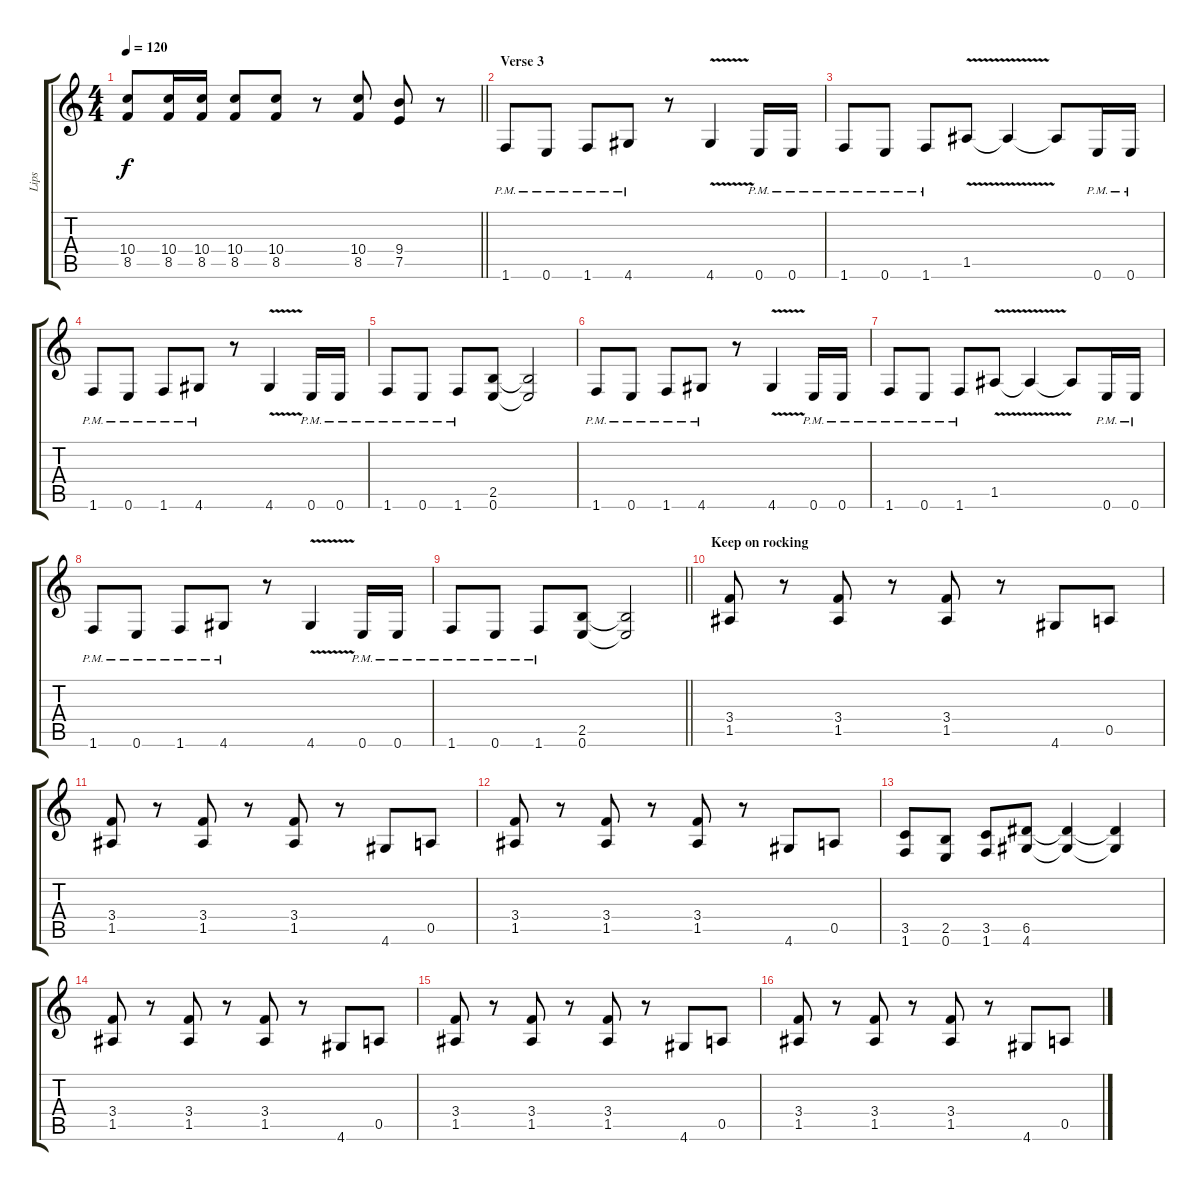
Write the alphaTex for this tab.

\track ("Lips" "Lips") {instrument distortionguitar}
\staff {score tabs}
\tuning (E4 B3 G3 D3 A2 E2) {hide}
\ts (4 4)
\tempo 120
\clef g2
\barLineRight lightlight
\ks c
(10.4 8.5).8{dy f} (10.4 8.5).16 (10.4 8.5).16 (10.4 8.5).8 (10.4 8.5).8 r.8 (10.4 8.5).8 (9.4 7.5).8 r.8 |
\section ("" "Verse 3")
1.6{pm}.8 0.6{pm}.8 1.6{pm}.8 4.6{pm}.8 r.8 4.6{v}.4 0.6{pm}.16 0.6{pm}.16 |
1.6{pm}.8 0.6{pm}.8 1.6{pm}.8 1.5{v}.8 1.5{t}.4 1.5{t}.8 0.6{pm}.16 0.6{pm}.16 |
1.6{pm}.8 0.6{pm}.8 1.6{pm}.8 4.6{pm}.8 r.8 4.6{v}.4 0.6{pm}.16 0.6{pm}.16 |
1.6{pm}.8 0.6{pm}.8 1.6{pm}.8 (2.5 0.6).8 (2.5{t} 0.6{t}).2 |
1.6{pm}.8 0.6{pm}.8 1.6{pm}.8 4.6{pm}.8 r.8 4.6{v}.4 0.6{pm}.16 0.6{pm}.16 |
1.6{pm}.8 0.6{pm}.8 1.6{pm}.8 1.5{v}.8 1.5{t}.4 1.5{t}.8 0.6{pm}.16 0.6{pm}.16 |
1.6{pm}.8 0.6{pm}.8 1.6{pm}.8 4.6{pm}.8 r.8 4.6{v}.4 0.6{pm}.16 0.6{pm}.16 |
\barLineRight lightlight
1.6{pm}.8 0.6{pm}.8 1.6{pm}.8 (2.5 0.6).8 (2.5{t} 0.6{t}).2 |
\section ("" "Keep on rocking")
(3.4 1.5).8 r.8 (3.4 1.5).8 r.8 (3.4 1.5).8 r.8 4.6.8 0.5.8 |
(3.4 1.5).8 r.8 (3.4 1.5).8 r.8 (3.4 1.5).8 r.8 4.6.8 0.5.8 |
(3.4 1.5).8 r.8 (3.4 1.5).8 r.8 (3.4 1.5).8 r.8 4.6.8 0.5.8 |
(3.5 1.6).8 (2.5 0.6).8 (3.5 1.6).8 (6.5 4.6).8 (6.5{t} 4.6{t}).4 (6.5{t} 4.6{t}).4 |
(3.4 1.5).8 r.8 (3.4 1.5).8 r.8 (3.4 1.5).8 r.8 4.6.8 0.5.8 |
(3.4 1.5).8 r.8 (3.4 1.5).8 r.8 (3.4 1.5).8 r.8 4.6.8 0.5.8 |
(3.4 1.5).8 r.8 (3.4 1.5).8 r.8 (3.4 1.5).8 r.8 4.6.8 0.5.8
